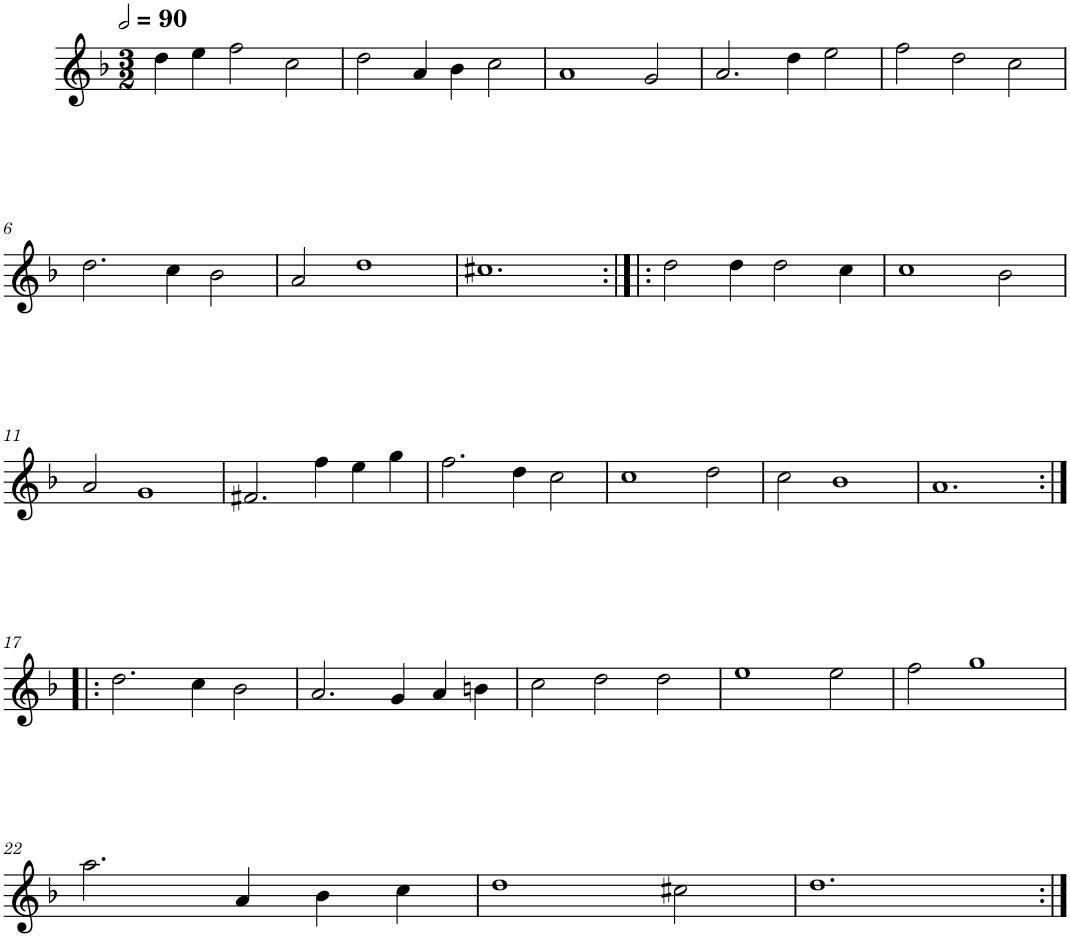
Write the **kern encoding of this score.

**kern
*part1
*staff1
*I"Cinq parties
*clefG2
*k[b-]
*M3/2
*MM180
=1
4dd\
4ee\
2ff\
2cc\
=2
2dd\
4a/
4b-\
2cc\
=3
1a
2g/
=4
2.a/
4dd\
2ee\
=5
2ff\
2dd\
2cc\
!!LO:LB:g=z
=6
2.dd\
4cc\
2b-\
=7
2a/
1dd
=8
1.cc#X
=9:|!|:
2dd\
4dd\
2dd\
4cc\
=10
1cc
2b-\
!!LO:LB:g=z
=11
2a/
1g
=12
2.f#X/
4ff\
4ee\
4gg\
=13
2.ff\
4dd\
2cc\
=14
1cc
2dd\
=15
2cc\
1b-
=16
1.a
!!LO:LB:g=z
=17:|!|:
2.dd\
4cc\
2b-\
=18
2.a/
4g/
4a/
4bn\
=19
2cc\
2dd\
2dd\
=20
1ee
2ee\
=21
2ff\
1gg
!!LO:LB:g=z
=22
2.aa\
4a/
4b-\
4cc\
=23
1dd
2cc#X\
=24
1.dd
=:|!
*-
